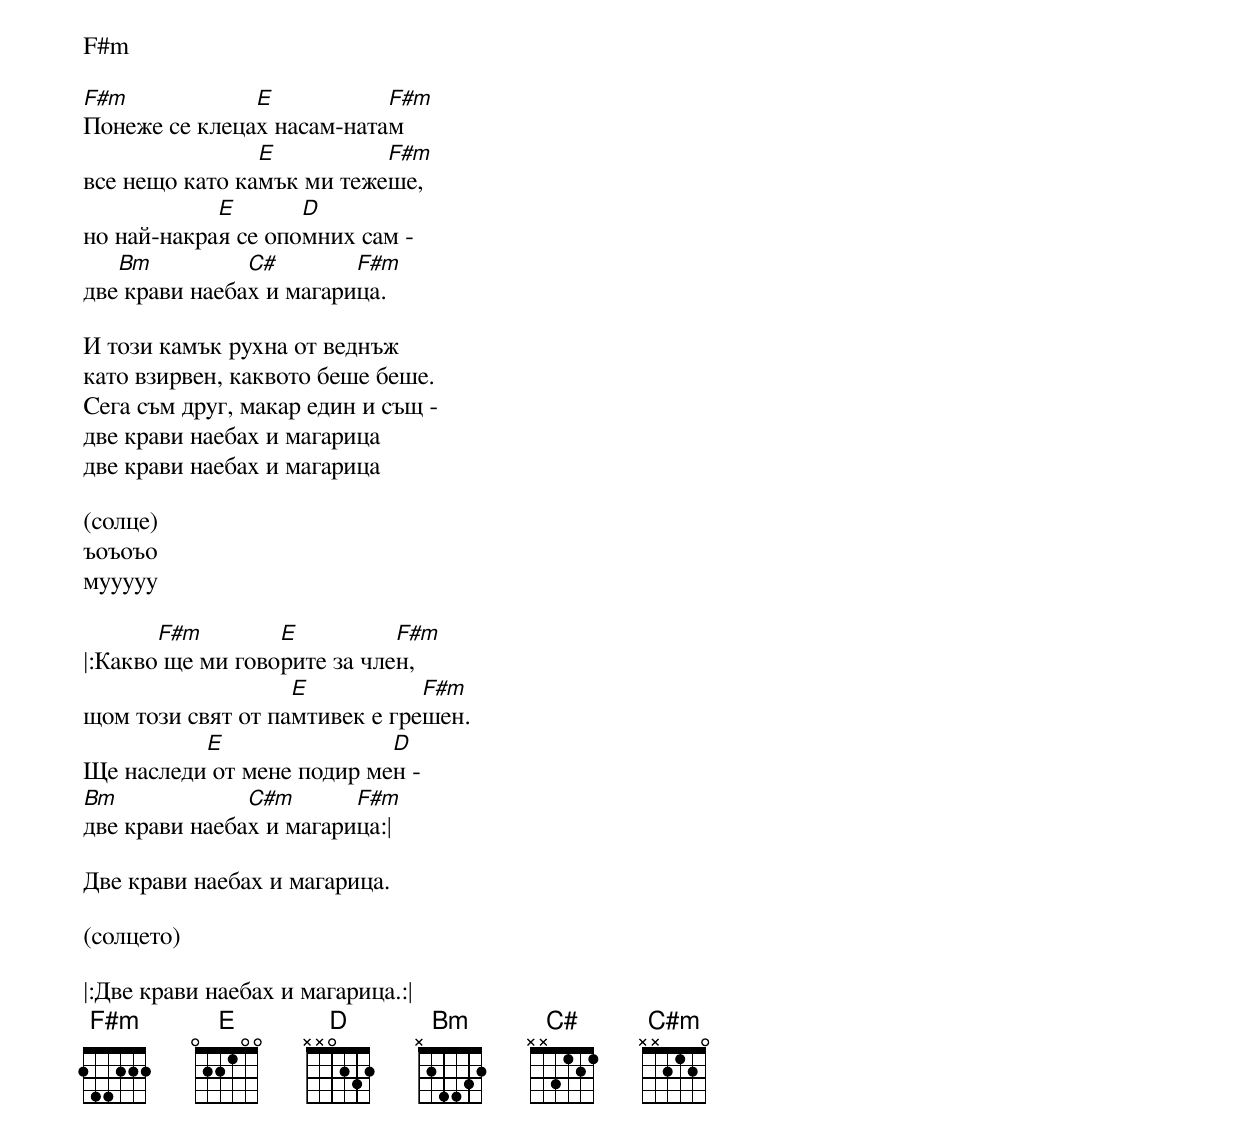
F#m

[F#m]Понеже се клеца[E]х насам-ната[F#m]м
все нещо като ка[E]мък ми теже[F#m]ше,
но най-накра[E]я се опо[D]мних сам -
две[Bm] крави наеба[C#]х и магари[F#m]ца.

И този камък рухна от веднъж
като взирвен, каквото беше беше.
Сега съм друг, макар един и същ -
две крави наебах и магарица
две крави наебах и магарица

(солце)
ъоъоъо
мууууу

|:Какво[F#m] ще ми гово[E]рите за чле[F#m]н,
щом този свят от па[E]мтивек е гре[F#m]шен.
Ще наследи[E] от мене подир ме[D]н -
[Bm]две крави наеба[C#m]х и магари[F#m]ца:|

Две крави наебах и магарица.

(солцето)

|:Две крави наебах и магарица.:|
